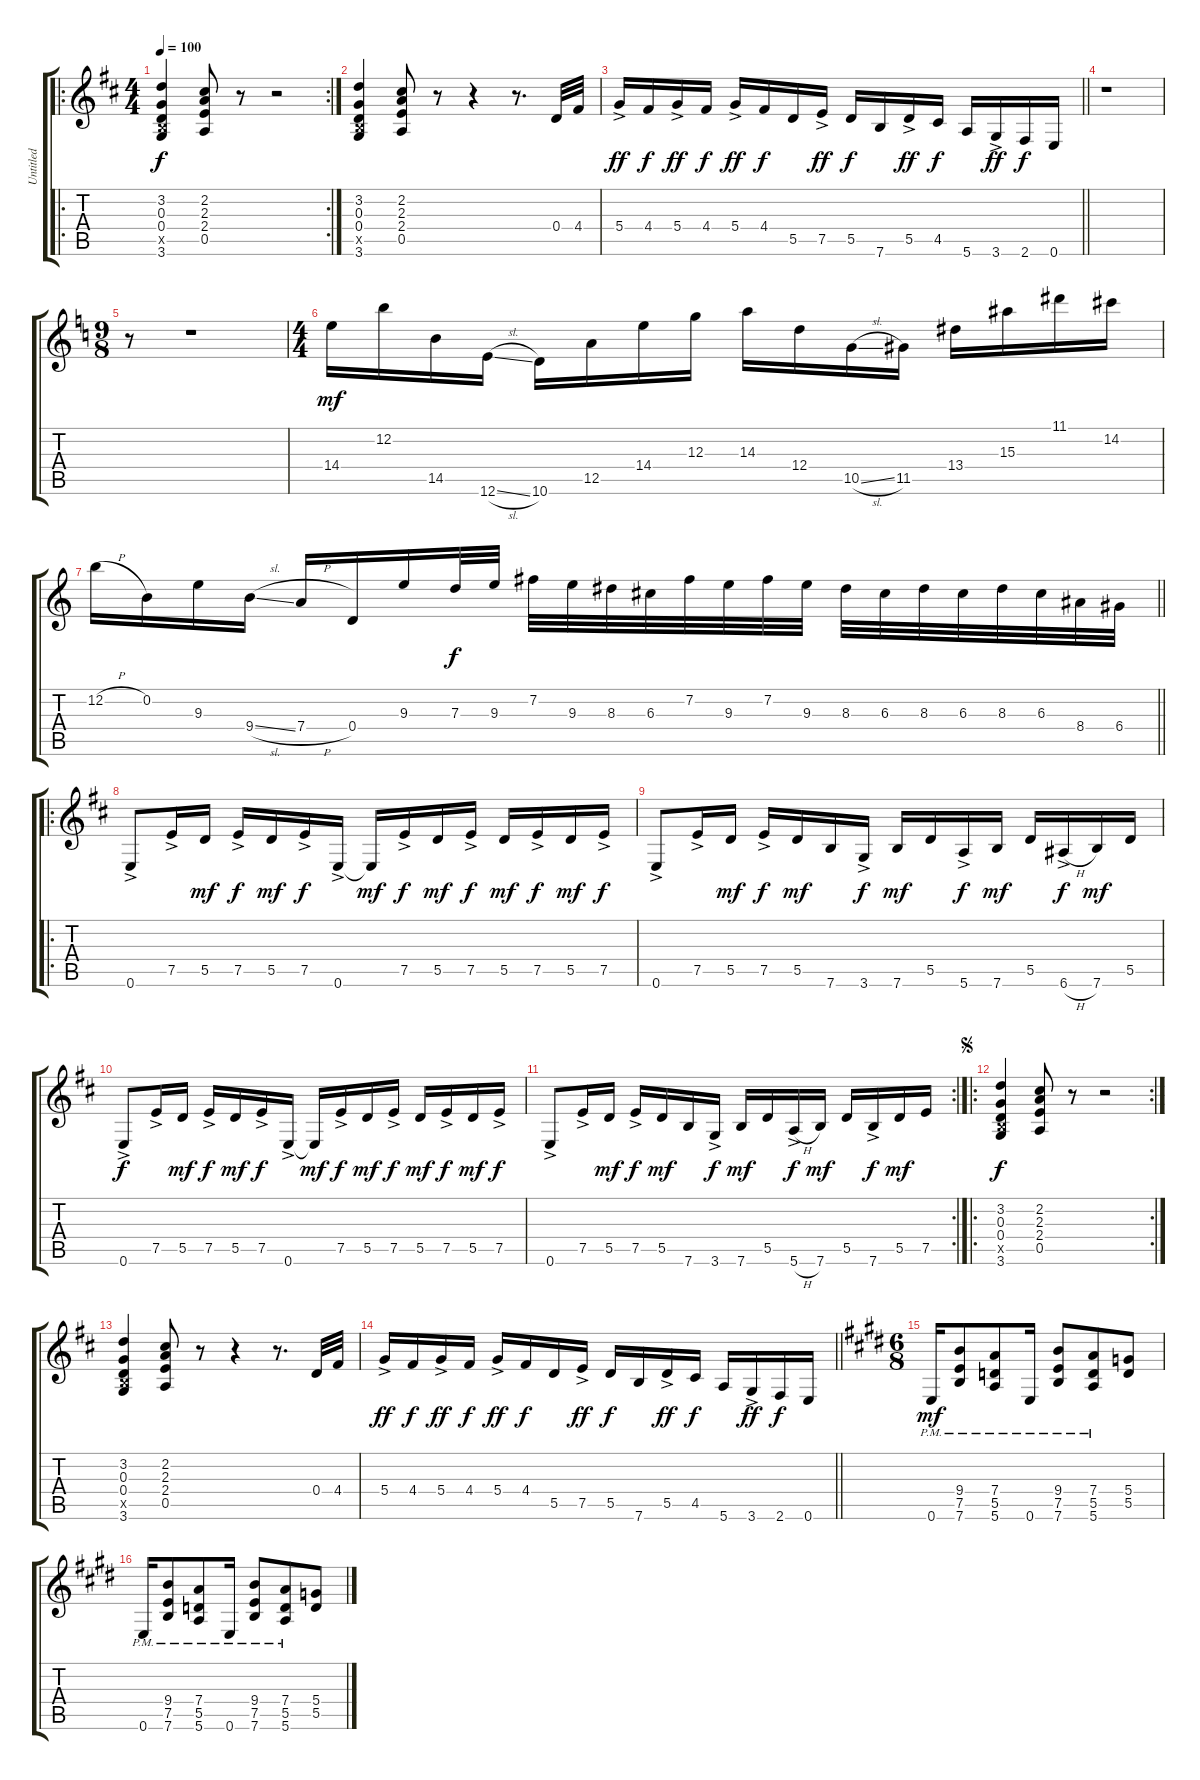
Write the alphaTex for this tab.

\track ("Untitled" "Untitled") {instrument distortionguitar}
\staff {score tabs}
\tuning (E4 B3 G3 D3 A2 E2) {hide}
\ro
\rc 2
\ts (4 4)
\tempo 100
\clef g2
\ks d
(3.2 0.3 0.4 2.5{x} 3.6).4{dy f} (2.2 2.3 2.4 0.5).8 r.8 r.2 |
(3.2 0.3 0.4 2.5{x} 3.6).4 (2.2 2.3 2.4 0.5).8 r.8 r.4 r.8{d} 0.4.32 4.4.32 |
\barLineRight lightlight
5.4{ac}.16{dy ff} 4.4.16{dy f} 5.4{ac}.16{dy ff} 4.4.16{dy f} 5.4{ac}.16{dy ff} 4.4.16{dy f} 5.5.16 7.5{ac}.16{dy ff} 5.5.16{dy f} 7.6.16 5.5{ac}.16{dy ff} 4.5.16{dy f} 5.6.16 3.6{ac}.16{dy ff} 2.6.16{dy f} 0.6.16 |
r.1 |
\ts (9 8)
\ks c
r.8 r.1 |
\ts (4 4)
14.4.16{dy mf} 12.2.16 14.5.16 12.6{sl}.16 10.6.16 12.5.16 14.4.16 12.3.16 14.3.16 12.4.16 10.5{sl}.16 11.5.16 13.4.16 15.3.16 11.1.16 14.2.16 |
\barLineRight lightlight
12.2{h}.16 0.2.16 9.3.16 9.4{sl}.16 7.4{h}.16 0.4.16 9.3.16 7.3.32{dy f} 9.3.32 7.2.32 9.3.32 8.3.32 6.3.32 7.2.32 9.3.32 7.2.32 9.3.32 8.3.32 6.3.32 8.3.32 6.3.32 8.3.32 6.3.32 8.4.32 6.4.32 |
\ro
\ks d
0.6{ac}.8 7.5{ac}.16 5.5.16{dy mf} 7.5{ac}.16{dy f} 5.5.16{dy mf} 7.5{ac}.16{dy f} 0.6{ac}.16 0.6{t}.16{dy mf} 7.5{ac}.16{dy f} 5.5.16{dy mf} 7.5{ac}.16{dy f} 5.5.16{dy mf} 7.5{ac}.16{dy f} 5.5.16{dy mf} 7.5{ac}.16{dy f} |
0.6{ac}.8 7.5{ac}.16 5.5.16{dy mf} 7.5{ac}.16{dy f} 5.5.16{dy mf} 7.6.16 3.6{ac}.16{dy f} 7.6.16{dy mf} 5.5.16 5.6{ac}.16{dy f} 7.6.16{dy mf} 5.5.16 6.6{h ac}.16{dy f} 7.6.16{dy mf} 5.5.16 |
0.6{ac}.8{dy f} 7.5{ac}.16 5.5.16{dy mf} 7.5{ac}.16{dy f} 5.5.16{dy mf} 7.5{ac}.16{dy f} 0.6{ac}.16 0.6{t}.16{dy mf} 7.5{ac}.16{dy f} 5.5.16{dy mf} 7.5{ac}.16{dy f} 5.5.16{dy mf} 7.5{ac}.16{dy f} 5.5.16{dy mf} 7.5{ac}.16{dy f} |
\rc 2
0.6{ac}.8 7.5{ac}.16 5.5.16{dy mf} 7.5{ac}.16{dy f} 5.5.16{dy mf} 7.6.16 3.6{ac}.16{dy f} 7.6.16{dy mf} 5.5.16 5.6{h ac}.16{dy f} 7.6.16{dy mf} 5.5.16 7.6{ac}.16{dy f} 5.5.16{dy mf} 7.5.16 |
\ro
\rc 2
\jump segno
(3.2 0.3 0.4 2.5{x} 3.6).4{dy f} (2.2 2.3 2.4 0.5).8 r.8 r.2 |
(3.2 0.3 0.4 2.5{x} 3.6).4 (2.2 2.3 2.4 0.5).8 r.8 r.4 r.8{d} 0.4.32 4.4.32 |
\barLineRight lightlight
5.4{ac}.16{dy ff} 4.4.16{dy f} 5.4{ac}.16{dy ff} 4.4.16{dy f} 5.4{ac}.16{dy ff} 4.4.16{dy f} 5.5.16 7.5{ac}.16{dy ff} 5.5.16{dy f} 7.6.16 5.5{ac}.16{dy ff} 4.5.16{dy f} 5.6.16 3.6{ac}.16{dy ff} 2.6.16{dy f} 0.6.16 |
\ts (6 8)
\ks e
0.6{pm}.16{dy mf} (9.4{pm} 7.5{pm} 7.6{pm}).8 (7.4{pm} 5.5{pm} 5.6{pm}).8 0.6{pm}.16 (9.4{pm} 7.5{pm} 7.6{pm}).8 (7.4{pm} 5.5{pm} 5.6{pm}).8 (5.4 5.5).8 |
\ks c#minor
0.6{pm}.16 (9.4{pm} 7.5{pm} 7.6{pm}).8 (7.4{pm} 5.5{pm} 5.6{pm}).8 0.6{pm}.16 (9.4{pm} 7.5{pm} 7.6{pm}).8 (7.4{pm} 5.5{pm} 5.6{pm}).8 (5.4 5.5).8
